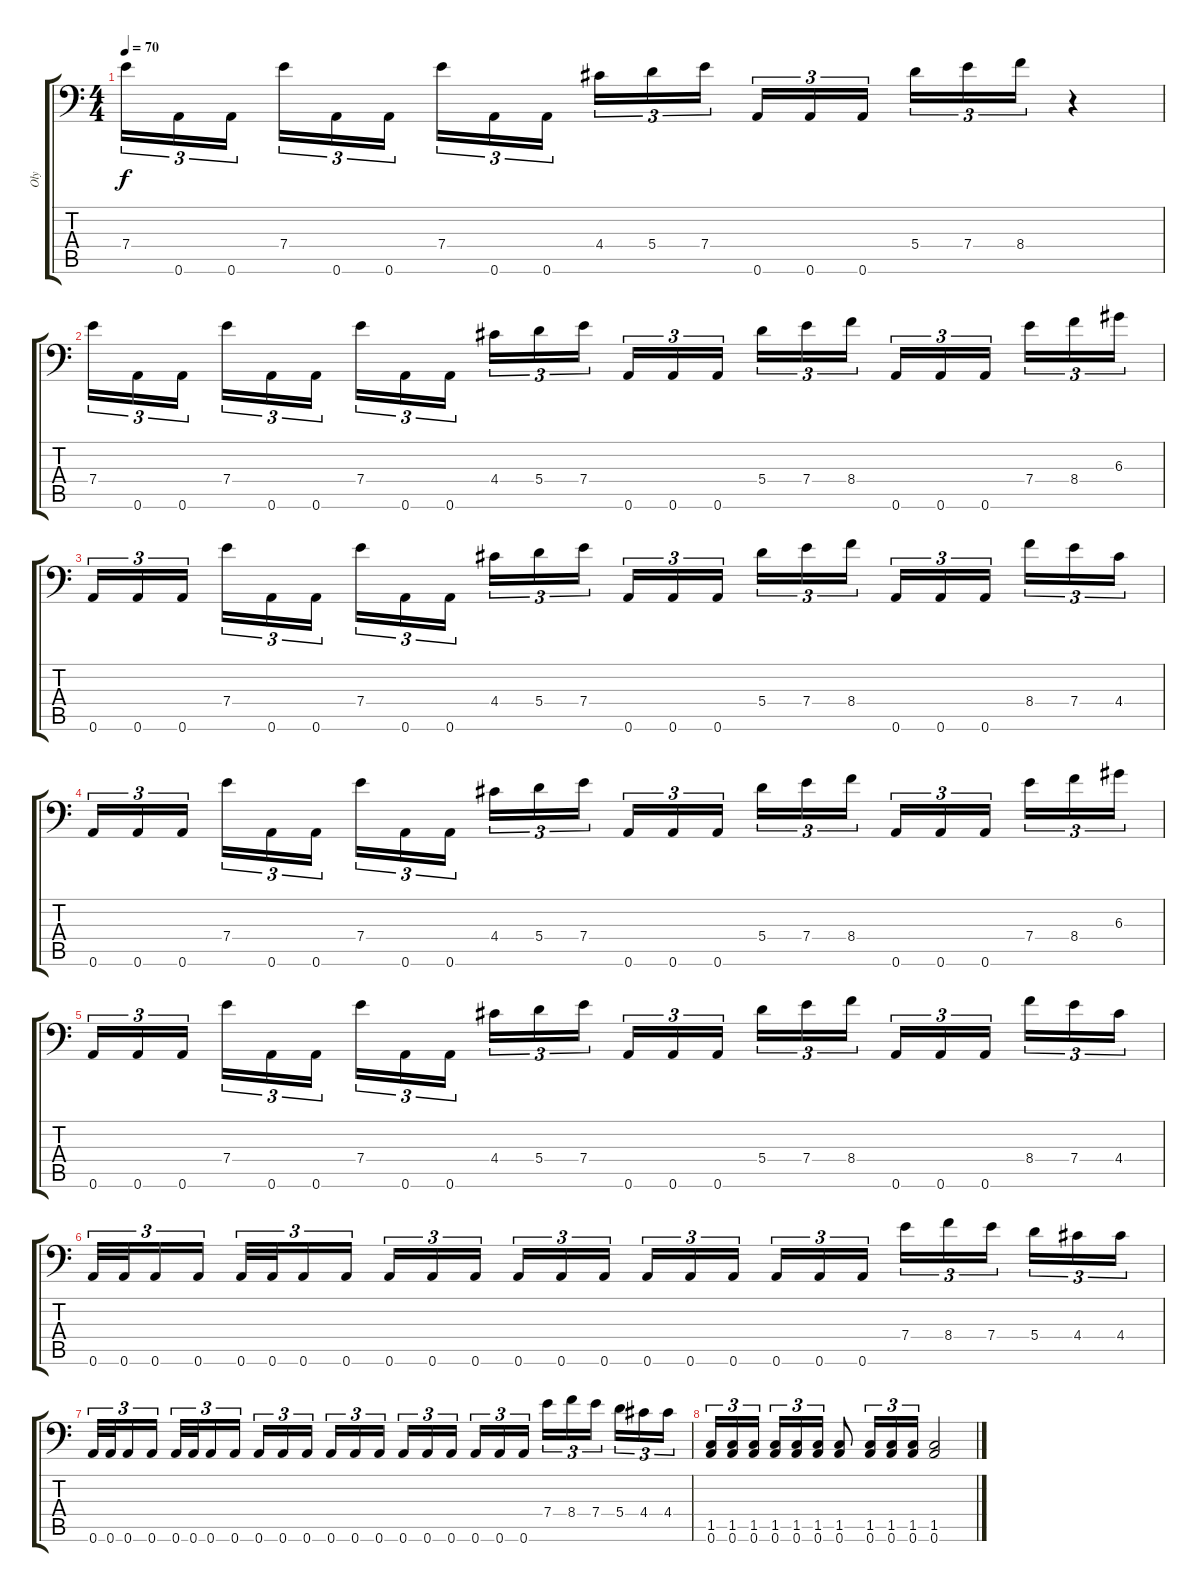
\track ("Oly" "Oly") {instrument distortionguitar}
\staff {score tabs}
\tuning (B3 Gb3 D3 A2 B1 A1) {hide}
\ts (4 4)
\tempo 70
\clef f4
\ks c
7.4.16{tu (3 2) dy f} 0.6.16{tu (3 2)} 0.6.16{tu (3 2) beam splitsecondary} 7.4.16{tu (3 2)} 0.6.16{tu (3 2)} 0.6.16{tu (3 2)} 7.4.16{tu (3 2)} 0.6.16{tu (3 2)} 0.6.16{tu (3 2) beam splitsecondary} 4.4.16{tu (3 2)} 5.4.16{tu (3 2)} 7.4.16{tu (3 2)} 0.6.16{tu (3 2)} 0.6.16{tu (3 2)} 0.6.16{tu (3 2) beam splitsecondary} 5.4.16{tu (3 2)} 7.4.16{tu (3 2)} 8.4.16{tu (3 2)} r.4 |
7.4.16{tu (3 2)} 0.6.16{tu (3 2)} 0.6.16{tu (3 2) beam splitsecondary} 7.4.16{tu (3 2)} 0.6.16{tu (3 2)} 0.6.16{tu (3 2)} 7.4.16{tu (3 2)} 0.6.16{tu (3 2)} 0.6.16{tu (3 2) beam splitsecondary} 4.4.16{tu (3 2)} 5.4.16{tu (3 2)} 7.4.16{tu (3 2)} 0.6.16{tu (3 2)} 0.6.16{tu (3 2)} 0.6.16{tu (3 2) beam splitsecondary} 5.4.16{tu (3 2)} 7.4.16{tu (3 2)} 8.4.16{tu (3 2)} 0.6.16{tu (3 2)} 0.6.16{tu (3 2)} 0.6.16{tu (3 2) beam splitsecondary} 7.4.16{tu (3 2)} 8.4.16{tu (3 2)} 6.3.16{tu (3 2)} |
0.6.16{tu (3 2)} 0.6.16{tu (3 2)} 0.6.16{tu (3 2) beam splitsecondary} 7.4.16{tu (3 2)} 0.6.16{tu (3 2)} 0.6.16{tu (3 2)} 7.4.16{tu (3 2)} 0.6.16{tu (3 2)} 0.6.16{tu (3 2) beam splitsecondary} 4.4.16{tu (3 2)} 5.4.16{tu (3 2)} 7.4.16{tu (3 2)} 0.6.16{tu (3 2)} 0.6.16{tu (3 2)} 0.6.16{tu (3 2) beam splitsecondary} 5.4.16{tu (3 2)} 7.4.16{tu (3 2)} 8.4.16{tu (3 2)} 0.6.16{tu (3 2)} 0.6.16{tu (3 2)} 0.6.16{tu (3 2) beam splitsecondary} 8.4.16{tu (3 2)} 7.4.16{tu (3 2)} 4.4.16{tu (3 2)} |
0.6.16{tu (3 2)} 0.6.16{tu (3 2)} 0.6.16{tu (3 2) beam splitsecondary} 7.4.16{tu (3 2)} 0.6.16{tu (3 2)} 0.6.16{tu (3 2)} 7.4.16{tu (3 2)} 0.6.16{tu (3 2)} 0.6.16{tu (3 2) beam splitsecondary} 4.4.16{tu (3 2)} 5.4.16{tu (3 2)} 7.4.16{tu (3 2)} 0.6.16{tu (3 2)} 0.6.16{tu (3 2)} 0.6.16{tu (3 2) beam splitsecondary} 5.4.16{tu (3 2)} 7.4.16{tu (3 2)} 8.4.16{tu (3 2)} 0.6.16{tu (3 2)} 0.6.16{tu (3 2)} 0.6.16{tu (3 2) beam splitsecondary} 7.4.16{tu (3 2)} 8.4.16{tu (3 2)} 6.3.16{tu (3 2)} |
0.6.16{tu (3 2)} 0.6.16{tu (3 2)} 0.6.16{tu (3 2) beam splitsecondary} 7.4.16{tu (3 2)} 0.6.16{tu (3 2)} 0.6.16{tu (3 2)} 7.4.16{tu (3 2)} 0.6.16{tu (3 2)} 0.6.16{tu (3 2) beam splitsecondary} 4.4.16{tu (3 2)} 5.4.16{tu (3 2)} 7.4.16{tu (3 2)} 0.6.16{tu (3 2)} 0.6.16{tu (3 2)} 0.6.16{tu (3 2) beam splitsecondary} 5.4.16{tu (3 2)} 7.4.16{tu (3 2)} 8.4.16{tu (3 2)} 0.6.16{tu (3 2)} 0.6.16{tu (3 2)} 0.6.16{tu (3 2) beam splitsecondary} 8.4.16{tu (3 2)} 7.4.16{tu (3 2)} 4.4.16{tu (3 2)} |
0.6.32{tu (3 2)} 0.6.32{tu (3 2)} 0.6.16{tu (3 2)} 0.6.16{tu (3 2) beam splitsecondary} 0.6.32{tu (3 2)} 0.6.32{tu (3 2)} 0.6.16{tu (3 2)} 0.6.16{tu (3 2)} 0.6.16{tu (3 2)} 0.6.16{tu (3 2)} 0.6.16{tu (3 2) beam splitsecondary} 0.6.16{tu (3 2)} 0.6.16{tu (3 2)} 0.6.16{tu (3 2)} 0.6.16{tu (3 2)} 0.6.16{tu (3 2)} 0.6.16{tu (3 2) beam splitsecondary} 0.6.16{tu (3 2)} 0.6.16{tu (3 2)} 0.6.16{tu (3 2)} 7.4.16{tu (3 2)} 8.4.16{tu (3 2)} 7.4.16{tu (3 2) beam splitsecondary} 5.4.16{tu (3 2)} 4.4.16{tu (3 2)} 4.4.16{tu (3 2)} |
0.6.32{tu (3 2)} 0.6.32{tu (3 2)} 0.6.16{tu (3 2)} 0.6.16{tu (3 2) beam splitsecondary} 0.6.32{tu (3 2)} 0.6.32{tu (3 2)} 0.6.16{tu (3 2)} 0.6.16{tu (3 2)} 0.6.16{tu (3 2)} 0.6.16{tu (3 2)} 0.6.16{tu (3 2) beam splitsecondary} 0.6.16{tu (3 2)} 0.6.16{tu (3 2)} 0.6.16{tu (3 2)} 0.6.16{tu (3 2)} 0.6.16{tu (3 2)} 0.6.16{tu (3 2) beam splitsecondary} 0.6.16{tu (3 2)} 0.6.16{tu (3 2)} 0.6.16{tu (3 2)} 7.4.16{tu (3 2)} 8.4.16{tu (3 2)} 7.4.16{tu (3 2) beam splitsecondary} 5.4.16{tu (3 2)} 4.4.16{tu (3 2)} 4.4.16{tu (3 2)} |
(1.5 0.6).16{tu (3 2)} (1.5 0.6).16{tu (3 2)} (1.5 0.6).16{tu (3 2) beam splitsecondary} (1.5 0.6).16{tu (3 2)} (1.5 0.6).16{tu (3 2)} (1.5 0.6).16{tu (3 2)} (1.5 0.6).8 (1.5 0.6).16{tu (3 2)} (1.5 0.6).16{tu (3 2)} (1.5 0.6).16{tu (3 2)} (1.5 0.6).2
